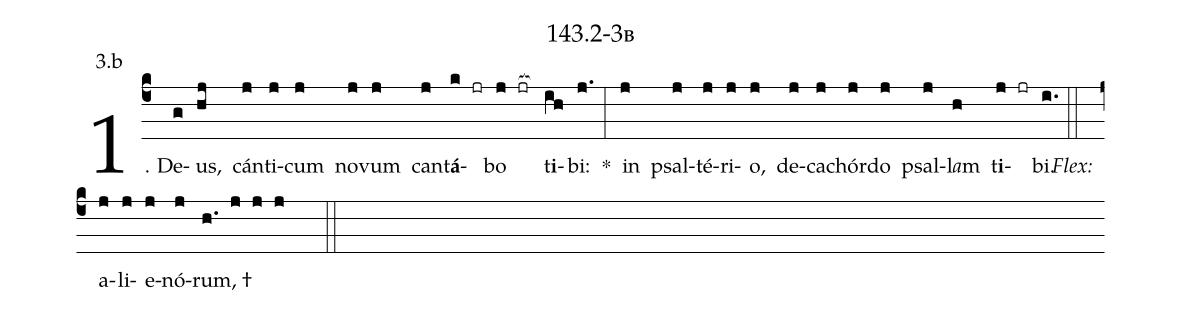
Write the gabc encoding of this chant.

name: 143.2-3b;
annotation: 3.b;
%%
(c4)1. De(g)us,(hj) cán(j)ti(j)cum(j) no(j)vum(j) can(j)t<b>á</b>(k jr)bo(j jr[ocb:1{]) t<b>i</b>(ih[ocb:0}])bi:(j.) *(:) in(j) psal(j)té(j)ri(j)o,(j) de(j)ca(j)chór(j)do(j) psal(j)l<i>a</i>m(h) t<b>i</b>(j jr)bi.(i.) (::)
<i>Flex:</i>()  a(j)li(j)e(j)nó(j)rum, †(h. j j j  ::)
